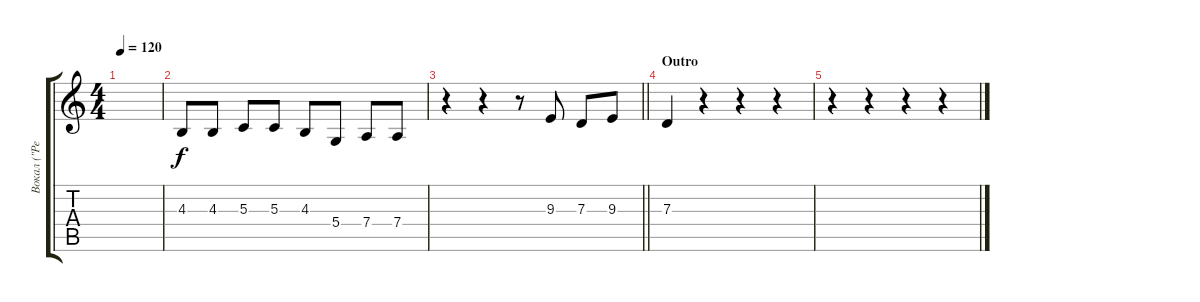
\track ("Вокал (\"Ренегат\")" "Вокал (\"Ре") {instrument cello}
\staff {score tabs}
\tuning (E4 B3 G3 D3 A2 E2) {hide}
\ts (4 4)
\tempo 120
\clef g2
\ks c
|
4.3.8 4.3.8 5.3.8 5.3.8 4.3.8 5.4.8 7.4.8 7.4.8 |
\barLineRight lightlight
r.4 r.4 r.8 9.3.8 7.3.8 9.3.8 |
\section ("" "Outro")
7.3.4 r.4 r.4 r.4 |
r.4 r.4 r.4 r.4
